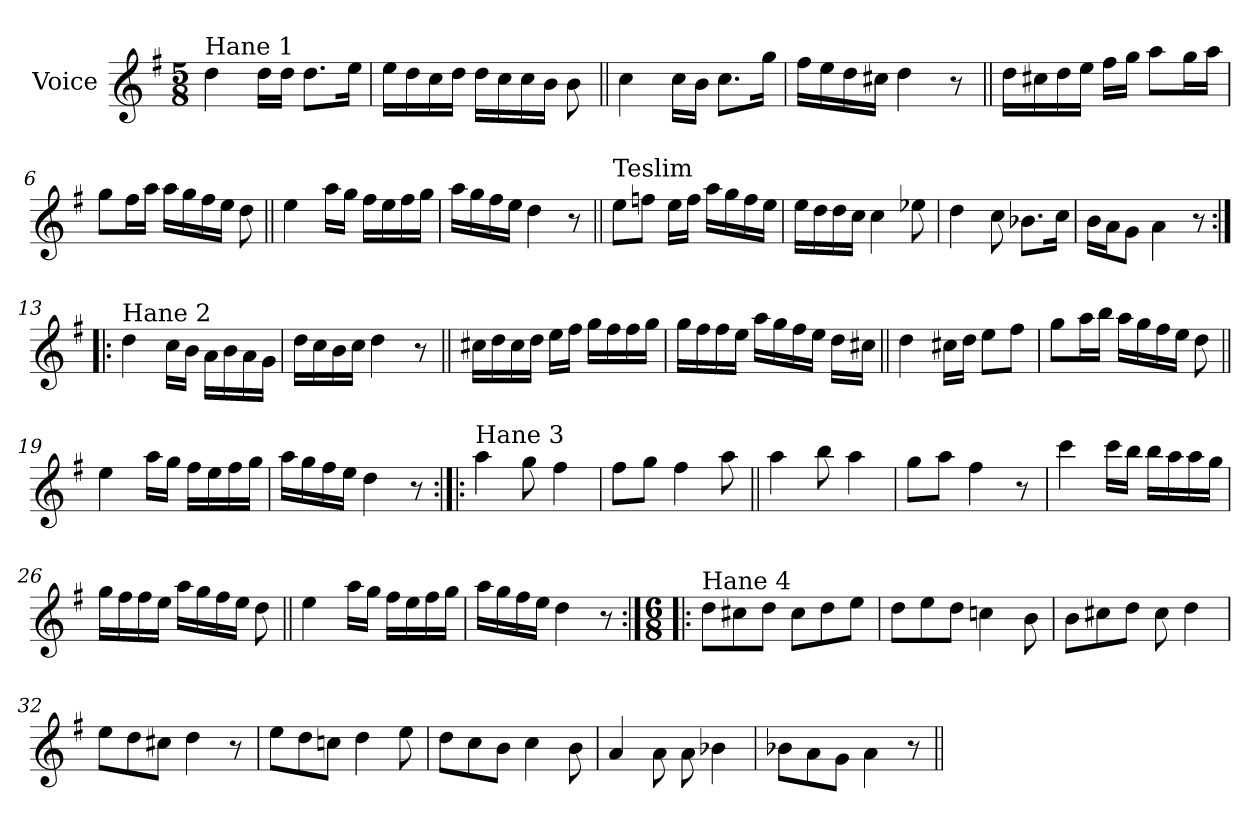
**kern
*part1
*staff1
*I"Voice
*I'Vo.
*clefG2
*k[f#]
*M5/8
=1
!LO:TX:a:t=Hane 1
4dd\
16dd\LL
16dd\JJ
8.dd\L
16ee\Jk
=2
16ee\LL
16dd\
16cc\
16dd\JJ
16dd\LL
16cc\
16cc\
16b\JJ
8b\
=3||
4cc\
16cc\LL
16b\JJ
8.cc\L
16gg\Jk
=4
16ff#\LL
16ee\
16dd\
16cc#X\JJ
4dd\
8r
!!LO:LB:g=z
=5||
16dd\LL
16cc#X\
16dd\
16ee\JJ
16ff#\LL
16gg\JJ
8aa\L
16gg\L
16aa\JJ
=6
8gg\L
16ff#\L
16aa\JJ
16aa\LL
16gg\
16ff#\
16ee\JJ
8dd\
=7||
4ee\
16aa\LL
16gg\JJ
16ff#\LL
16ee\
16ff#\
16gg\JJ
=8
16aa\LL
16gg\
16ff#\
16ee\JJ
4dd\
8r
!!LO:LB:g=z
=9||
!LO:TX:a:t=Teslim
8ee\L
8ffn\J
16ee\LL
16ff\JJ
16aa\LL
16gg\
16ff\
16ee\JJ
=10
16ee\LL
16dd\
16dd\
16cc\JJ
4cc\
8ee-X\
=11
4dd\
8cc\
8.b-X\L
16cc\Jk
=12
16b\LL
16a\J
8g\J
4a\
8r
!!LO:LB:g=z
=13:|!|:
!LO:TX:a:t=Hane 2
4dd\
16cc\LL
16b\JJ
16a\LL
16b\
16a\
16g\JJ
=14
16dd\LL
16cc\
16b\
16cc\JJ
4dd\
8r
=15||
16cc#X\LL
16dd\
16cc#\
16dd\JJ
16ee\LL
16ff#\JJ
16gg\LL
16ff#\
16ff#\
16gg\JJ
!!LO:LB:g=z
=16
16gg\LL
16ff#\
16ff#\
16ee\JJ
16aa\LL
16gg\
16ff#\
16ee\JJ
16dd\LL
16cc#X\JJ
=17||
4dd\
16cc#X\LL
16dd\JJ
8ee\L
8ff#\J
=18
8gg\L
16aa\L
16bb\JJ
16aa\LL
16gg\
16ff#\
16ee\JJ
8dd\
!!LO:LB:g=z
=19||
4ee\
16aa\LL
16gg\JJ
16ff#\LL
16ee\
16ff#\
16gg\JJ
=20
16aa\LL
16gg\
16ff#\
16ee\JJ
4dd\
8r
=21:|!|:
!LO:TX:a:t=Hane 3
4aa\
8gg\
4ff#\
=22
8ff#\L
8gg\J
4ff#\
8aa\
=23||
4aa\
8bb\
4aa\
!!LO:LB:g=z
=24
8gg\L
8aa\J
4ff#\
8r
=25
4ccc\
16ccc\LL
16bb\JJ
16bb\LL
16aa\
16aa\
16gg\JJ
=26
16gg\LL
16ff#\
16ff#\
16ee\JJ
16aa\LL
16gg\
16ff#\
16ee\JJ
8dd\
=27||
4ee\
16aa\LL
16gg\JJ
16ff#\LL
16ee\
16ff#\
16gg\JJ
!!LO:LB:g=z
=28
16aa\LL
16gg\
16ff#\
16ee\JJ
4dd\
8r
=29:|!|:
*M6/8
!LO:TX:a:t=Hane 4
8dd\L
8cc#X\
8dd\J
8cc#\L
8dd\
8ee\J
=30
8dd\L
8ee\
8dd\J
4ccn\
8b\
=31
8b\L
8cc#X\
8dd\J
8cc#\
4dd\
!!LO:LB:g=z
=32
8ee\L
8dd\
8cc#X\J
4dd\
8r
=33
8ee\L
8dd\
8ccn\J
4dd\
8ee\
=34
8dd\L
8cc\
8b\J
4cc\
8b\
=35
4a/
8a\
8a\
4b-X\
=36
8b-X\L
8a\
8g\J
4a\
8r
=||
*-
